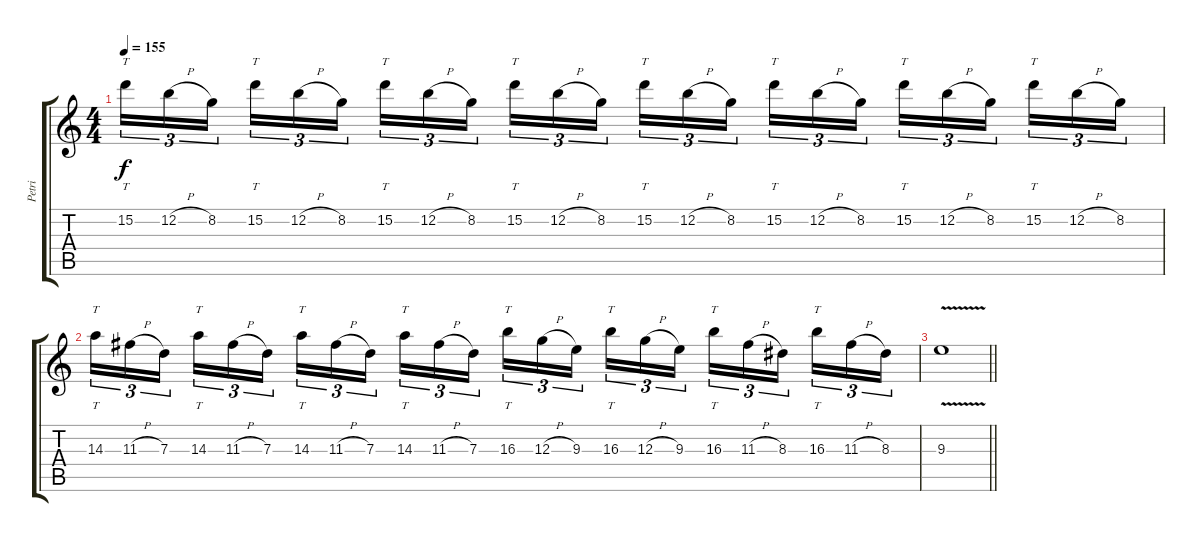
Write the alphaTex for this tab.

\track ("Petri" "Petri") {instrument distortionguitar}
\staff {score tabs}
\tuning (E4 B3 G3 D3 A2 E2) {hide}
\ts (4 4)
\tempo 155
\clef g2
\ks c
15.2.16{tt tu (3 2) dy f} 12.2{h}.16{tu (3 2)} 8.2.16{tu (3 2)} 15.2.16{tt tu (3 2)} 12.2{h}.16{tu (3 2)} 8.2.16{tu (3 2)} 15.2.16{tt tu (3 2)} 12.2{h}.16{tu (3 2)} 8.2.16{tu (3 2)} 15.2.16{tt tu (3 2)} 12.2{h}.16{tu (3 2)} 8.2.16{tu (3 2)} 15.2.16{tt tu (3 2)} 12.2{h}.16{tu (3 2)} 8.2.16{tu (3 2)} 15.2.16{tt tu (3 2)} 12.2{h}.16{tu (3 2)} 8.2.16{tu (3 2)} 15.2.16{tt tu (3 2)} 12.2{h}.16{tu (3 2)} 8.2.16{tu (3 2)} 15.2.16{tt tu (3 2)} 12.2{h}.16{tu (3 2)} 8.2.16{tu (3 2)} |
14.3.16{tt tu (3 2)} 11.3{h}.16{tu (3 2)} 7.3.16{tu (3 2)} 14.3.16{tt tu (3 2)} 11.3{h}.16{tu (3 2)} 7.3.16{tu (3 2)} 14.3.16{tt tu (3 2)} 11.3{h}.16{tu (3 2)} 7.3.16{tu (3 2)} 14.3.16{tt tu (3 2)} 11.3{h}.16{tu (3 2)} 7.3.16{tu (3 2)} 16.3.16{tt tu (3 2)} 12.3{h}.16{tu (3 2)} 9.3.16{tu (3 2)} 16.3.16{tt tu (3 2)} 12.3{h}.16{tu (3 2)} 9.3.16{tu (3 2)} 16.3.16{tt tu (3 2)} 11.3{h}.16{tu (3 2)} 8.3.16{tu (3 2)} 16.3.16{tt tu (3 2)} 11.3{h}.16{tu (3 2)} 8.3.16{tu (3 2)} |
\barLineRight lightlight
9.3{v}.1
